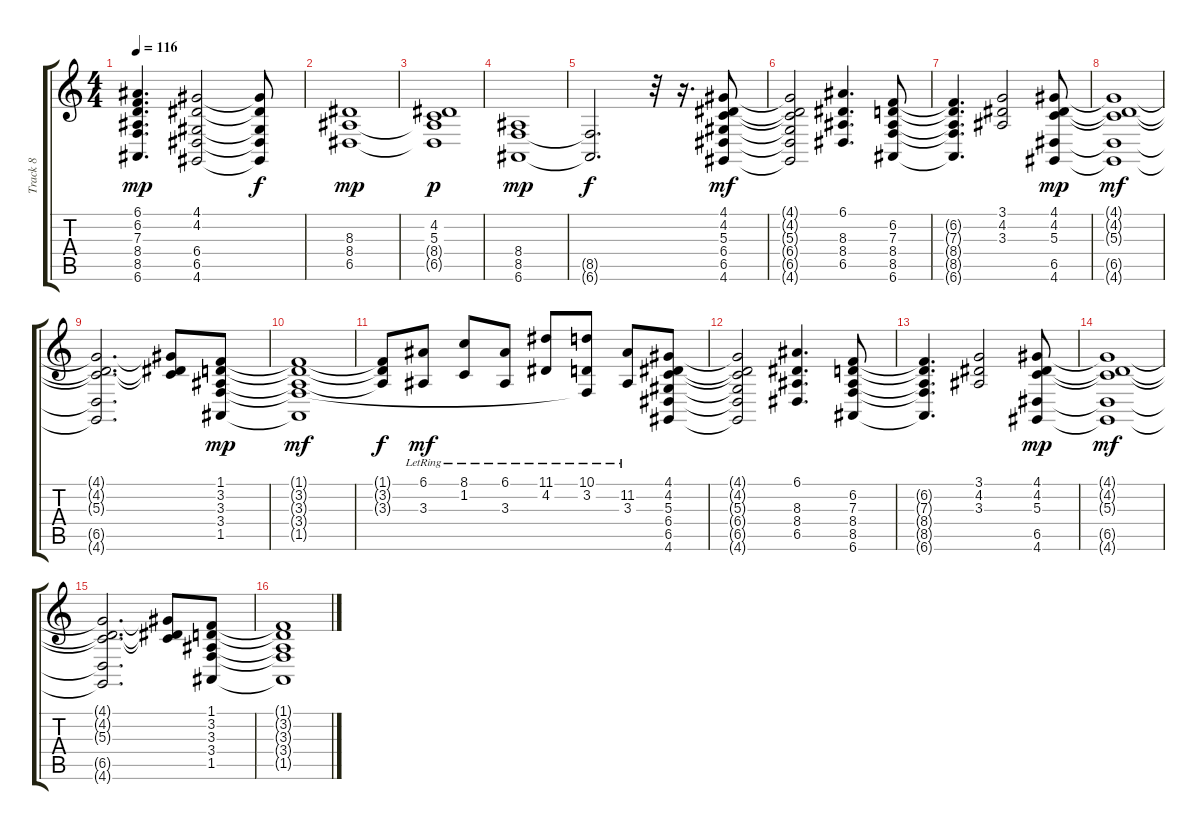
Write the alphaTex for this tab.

\track ("Track 8" "Track 8") {instrument stringensemble1}
\staff {score tabs}
\tuning (E4 B3 G3 D3 A2 E2) {hide}
\ts (4 4)
\tempo 116
\clef g2
\ks c
(6.1 6.2 7.3 8.4 8.5 6.6).4{d dy mp} (4.1 4.2 6.4 6.5 4.6).2 (4.1{t} 4.2{t} 6.4{t} 6.5{t} 4.6{t}).8{dy f} |
(8.3 8.4 6.5).1{dy mp} |
(4.2 5.3 8.4{t} 6.5{t}).1{dy p} |
(8.4 8.5 6.6).1{dy mp} |
(8.5{t} 6.6{t}).2{d dy f} r.32 r.16{d} (4.1 4.2 5.3 6.4 6.5 4.6).8{dy mf} |
(4.1{t} 4.2{t} 5.3{t} 6.4{t} 6.5{t} 4.6{t}).2 (6.1 8.3 8.4 6.5).4{d} (6.2 7.3 8.4 8.5 6.6).8 |
(6.2{t} 7.3{t} 8.4{t} 8.5{t} 6.6{t}).4{d} (3.1 4.2 3.3).2 (4.1 4.2 5.3 6.5 4.6).8{dy mp} |
(4.1{t} 4.2{t} 5.3{t} 6.5{t} 4.6{t}).1{dy mf} |
(4.1{t} 4.2{t} 5.3{t} 6.5{t} 4.6{t}).2{d} (4.1{t} 4.2{t} 5.3{t}).8 (1.1 3.2 3.3 3.4 1.5).8{dy mp} |
(1.1{t} 3.2{t} 3.3{t} 3.4{t} 1.5{t}).1{dy mf} |
(1.1{t} 3.2{t} 3.3{t}).8{dy f} (6.1{lr} 3.3).8{dy mf} (8.1{lr} 1.2).8 (6.1{lr} 3.3).8 (11.1{lr} 4.2).8 (10.1{lr} 3.2 3.4{t}).8 (11.2{lr} 3.3).8 (4.1 4.2 5.3 6.4 6.5 4.6).8 |
(4.1{t} 4.2{t} 5.3{t} 6.4{t} 6.5{t} 4.6{t}).2 (6.1 8.3 8.4 6.5).4{d} (6.2 7.3 8.4 8.5 6.6).8 |
(6.2{t} 7.3{t} 8.4{t} 8.5{t} 6.6{t}).4{d} (3.1 4.2 3.3).2 (4.1 4.2 5.3 6.5 4.6).8{dy mp} |
(4.1{t} 4.2{t} 5.3{t} 6.5{t} 4.6{t}).1{dy mf} |
(4.1{t} 4.2{t} 5.3{t} 6.5{t} 4.6{t}).2{d} (4.1{t} 4.2{t} 5.3{t}).8 (1.1 3.2 3.3 3.4 1.5).8 |
(1.1{t} 3.2{t} 3.3{t} 3.4{t} 1.5{t}).1
